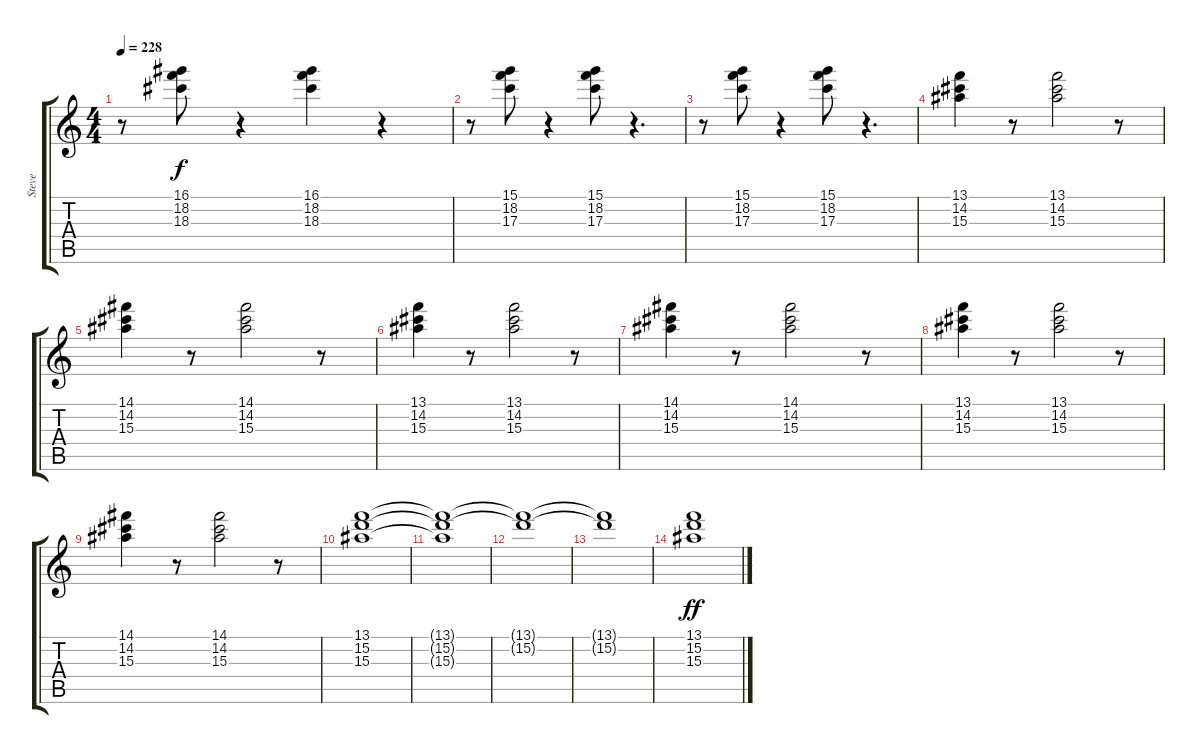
\track ("Steve" "Steve") {instrument electricguitarmuted}
\staff {score tabs}
\tuning (E4 B3 G3 D3 A2 E2) {hide}
\ts (4 4)
\tempo 228
\clef g2
\ks c
r.8{dy f} (16.1 18.2 18.3).8 r.4 (16.1 18.2 18.3).4 r.4 |
r.8 (15.1 18.2 17.3).8 r.4 (15.1 18.2 17.3).8 r.4{d} |
r.8 (15.1 18.2 17.3).8 r.4 (15.1 18.2 17.3).8 r.4{d} |
(13.1 14.2 15.3).4 r.8 (13.1 14.2 15.3).2 r.8 |
(14.1 14.2 15.3).4 r.8 (14.1 14.2 15.3).2 r.8 |
(13.1 14.2 15.3).4 r.8 (13.1 14.2 15.3).2 r.8 |
(14.1 14.2 15.3).4 r.8 (14.1 14.2 15.3).2 r.8 |
(13.1 14.2 15.3).4 r.8 (13.1 14.2 15.3).2 r.8 |
(14.1 14.2 15.3).4 r.8 (14.1 14.2 15.3).2 r.8 |
(13.1 15.2 15.3).1 |
(13.1{t} 15.2{t} 15.3{t}).1 |
(13.1{t} 15.2{t}).1 |
(13.1{t} 15.2{t}).1 |
(13.1 15.2 15.3).1{dy ff}
